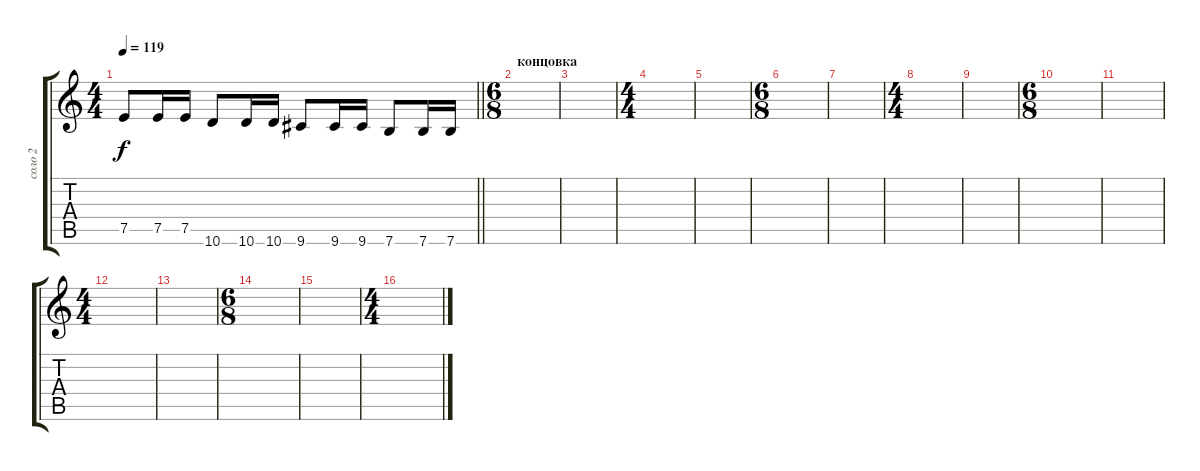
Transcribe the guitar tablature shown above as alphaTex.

\track ("соло 2" "соло 2") {instrument electricguitarmuted}
\staff {score tabs}
\tuning (E4 B3 G3 D3 A2 E2) {hide}
\ts (4 4)
\tempo 119
\clef g2
\barLineRight lightlight
\ks c
7.5.8{dy f} 7.5.16 7.5.16 10.6.8 10.6.16 10.6.16 9.6.8 9.6.16 9.6.16 7.6.8 7.6.16 7.6.16 |
\ts (6 8)
\section ("" "концовка")
|
|
\ts (4 4)
|
|
\ts (6 8)
|
|
\ts (4 4)
|
|
\ts (6 8)
|
|
\ts (4 4)
|
|
\ts (6 8)
|
|
\ts (4 4)
